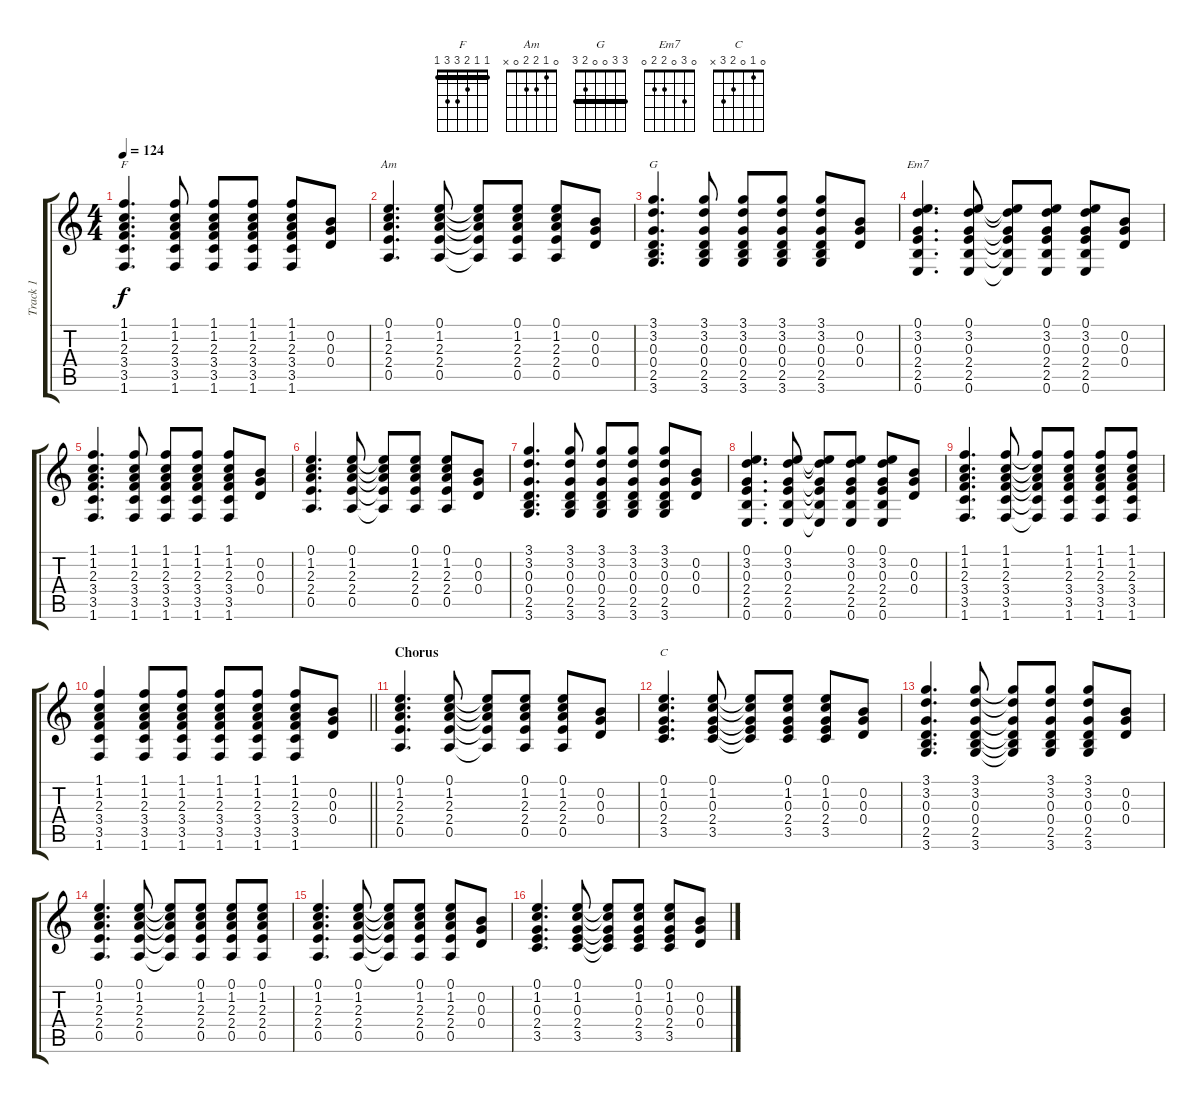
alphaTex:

\track ("Track 1" "Track 1") {instrument acousticguitarsteel}
\staff {score tabs}
\tuning (E4 B3 G3 D3 A2 E2) {hide}
\chord ("F" 1 1 2 3 3 1) {barre 1}
\chord ("Am" 0 1 2 2 0 x)
\chord ("G" 3 3 0 0 2 3) {barre 3}
\chord ("Em7" 0 3 0 2 2 0)
\chord ("C" 0 1 0 2 3 x)
\ts (4 4)
\tempo 124
\clef g2
\ks c
(1.1 1.2 2.3 3.4 3.5 1.6).4{d ch "F" dy f} (1.1 1.2 2.3 3.4 3.5 1.6).8 (1.1 1.2 2.3 3.4 3.5 1.6).8 (1.1 1.2 2.3 3.4 3.5 1.6).8 (1.1 1.2 2.3 3.4 3.5 1.6).8 (0.2 0.3 0.4).8 |
(0.1 1.2 2.3 2.4 0.5).4{d ch "Am"} (0.1 1.2 2.3 2.4 0.5).8 (0.1{t} 1.2{t} 2.3{t} 2.4{t} 0.5{t}).8 (0.1 1.2 2.3 2.4 0.5).8 (0.1 1.2 2.3 2.4 0.5).8 (0.2 0.3 0.4).8 |
(3.1 3.2 0.3 0.4 2.5 3.6).4{d ch "G"} (3.1 3.2 0.3 0.4 2.5 3.6).8 (3.1 3.2 0.3 0.4 2.5 3.6).8 (3.1 3.2 0.3 0.4 2.5 3.6).8 (3.1 3.2 0.3 0.4 2.5 3.6).8 (0.2 0.3 0.4).8 |
(0.1 3.2 0.3 2.4 2.5 0.6).4{d ch "Em7"} (0.1 3.2 0.3 2.4 2.5 0.6).8 (0.1{t} 3.2{t} 0.3{t} 2.4{t} 2.5{t} 0.6{t}).8 (0.1 3.2 0.3 2.4 2.5 0.6).8 (0.1 3.2 0.3 2.4 2.5 0.6).8 (0.2 0.3 0.4).8 |
(1.1 1.2 2.3 3.4 3.5 1.6).4{d} (1.1 1.2 2.3 3.4 3.5 1.6).8 (1.1 1.2 2.3 3.4 3.5 1.6).8 (1.1 1.2 2.3 3.4 3.5 1.6).8 (1.1 1.2 2.3 3.4 3.5 1.6).8 (0.2 0.3 0.4).8 |
(0.1 1.2 2.3 2.4 0.5).4{d} (0.1 1.2 2.3 2.4 0.5).8 (0.1{t} 1.2{t} 2.3{t} 2.4{t} 0.5{t}).8 (0.1 1.2 2.3 2.4 0.5).8 (0.1 1.2 2.3 2.4 0.5).8 (0.2 0.3 0.4).8 |
(3.1 3.2 0.3 0.4 2.5 3.6).4{d} (3.1 3.2 0.3 0.4 2.5 3.6).8 (3.1 3.2 0.3 0.4 2.5 3.6).8 (3.1 3.2 0.3 0.4 2.5 3.6).8 (3.1 3.2 0.3 0.4 2.5 3.6).8 (0.2 0.3 0.4).8 |
(0.1 3.2 0.3 2.4 2.5 0.6).4{d} (0.1 3.2 0.3 2.4 2.5 0.6).8 (0.1{t} 3.2{t} 0.3{t} 2.4{t} 2.5{t} 0.6{t}).8 (0.1 3.2 0.3 2.4 2.5 0.6).8 (0.1 3.2 0.3 2.4 2.5 0.6).8 (0.2 0.3 0.4).8 |
(1.1 1.2 2.3 3.4 3.5 1.6).4{d} (1.1 1.2 2.3 3.4 3.5 1.6).8 (1.1{t} 1.2{t} 2.3{t} 3.4{t} 3.5{t} 1.6{t}).8 (1.1 1.2 2.3 3.4 3.5 1.6).8 (1.1 1.2 2.3 3.4 3.5 1.6).8 (1.1 1.2 2.3 3.4 3.5 1.6).8 |
\barLineRight lightlight
(1.1 1.2 2.3 3.4 3.5 1.6).4 (1.1 1.2 2.3 3.4 3.5 1.6).8 (1.1 1.2 2.3 3.4 3.5 1.6).8 (1.1 1.2 2.3 3.4 3.5 1.6).8 (1.1 1.2 2.3 3.4 3.5 1.6).8 (1.1 1.2 2.3 3.4 3.5 1.6).8 (0.2 0.3 0.4).8 |
\section ("" "Chorus")
(0.1 1.2 2.3 2.4 0.5).4{d} (0.1 1.2 2.3 2.4 0.5).8 (0.1{t} 1.2{t} 2.3{t} 2.4{t} 0.5{t}).8 (0.1 1.2 2.3 2.4 0.5).8 (0.1 1.2 2.3 2.4 0.5).8 (0.2 0.3 0.4).8 |
(0.1 1.2 0.3 2.4 3.5).4{d ch "C"} (0.1 1.2 0.3 2.4 3.5).8 (0.1{t} 1.2{t} 0.3{t} 2.4{t} 3.5{t}).8 (0.1 1.2 0.3 2.4 3.5).8 (0.1 1.2 0.3 2.4 3.5).8 (0.2 0.3 0.4).8 |
(3.1 3.2 0.3 0.4 2.5 3.6).4{d} (3.1 3.2 0.3 0.4 2.5 3.6).8 (3.1{t} 3.2{t} 0.3{t} 0.4{t} 2.5{t} 3.6{t}).8 (3.1 3.2 0.3 0.4 2.5 3.6).8 (3.1 3.2 0.3 0.4 2.5 3.6).8 (0.2 0.3 0.4).8 |
(0.1 1.2 2.3 2.4 0.5).4{d} (0.1 1.2 2.3 2.4 0.5).8 (0.1{t} 1.2{t} 2.3{t} 2.4{t} 0.5{t}).8 (0.1 1.2 2.3 2.4 0.5).8 (0.1 1.2 2.3 2.4 0.5).8 (0.1 1.2 2.3 2.4 0.5).8 |
(0.1 1.2 2.3 2.4 0.5).4{d} (0.1 1.2 2.3 2.4 0.5).8 (0.1{t} 1.2{t} 2.3{t} 2.4{t} 0.5{t}).8 (0.1 1.2 2.3 2.4 0.5).8 (0.1 1.2 2.3 2.4 0.5).8 (0.2 0.3 0.4).8 |
(0.1 1.2 0.3 2.4 3.5).4{d} (0.1 1.2 0.3 2.4 3.5).8 (0.1{t} 1.2{t} 0.3{t} 2.4{t} 3.5{t}).8 (0.1 1.2 0.3 2.4 3.5).8 (0.1 1.2 0.3 2.4 3.5).8 (0.2 0.3 0.4).8
